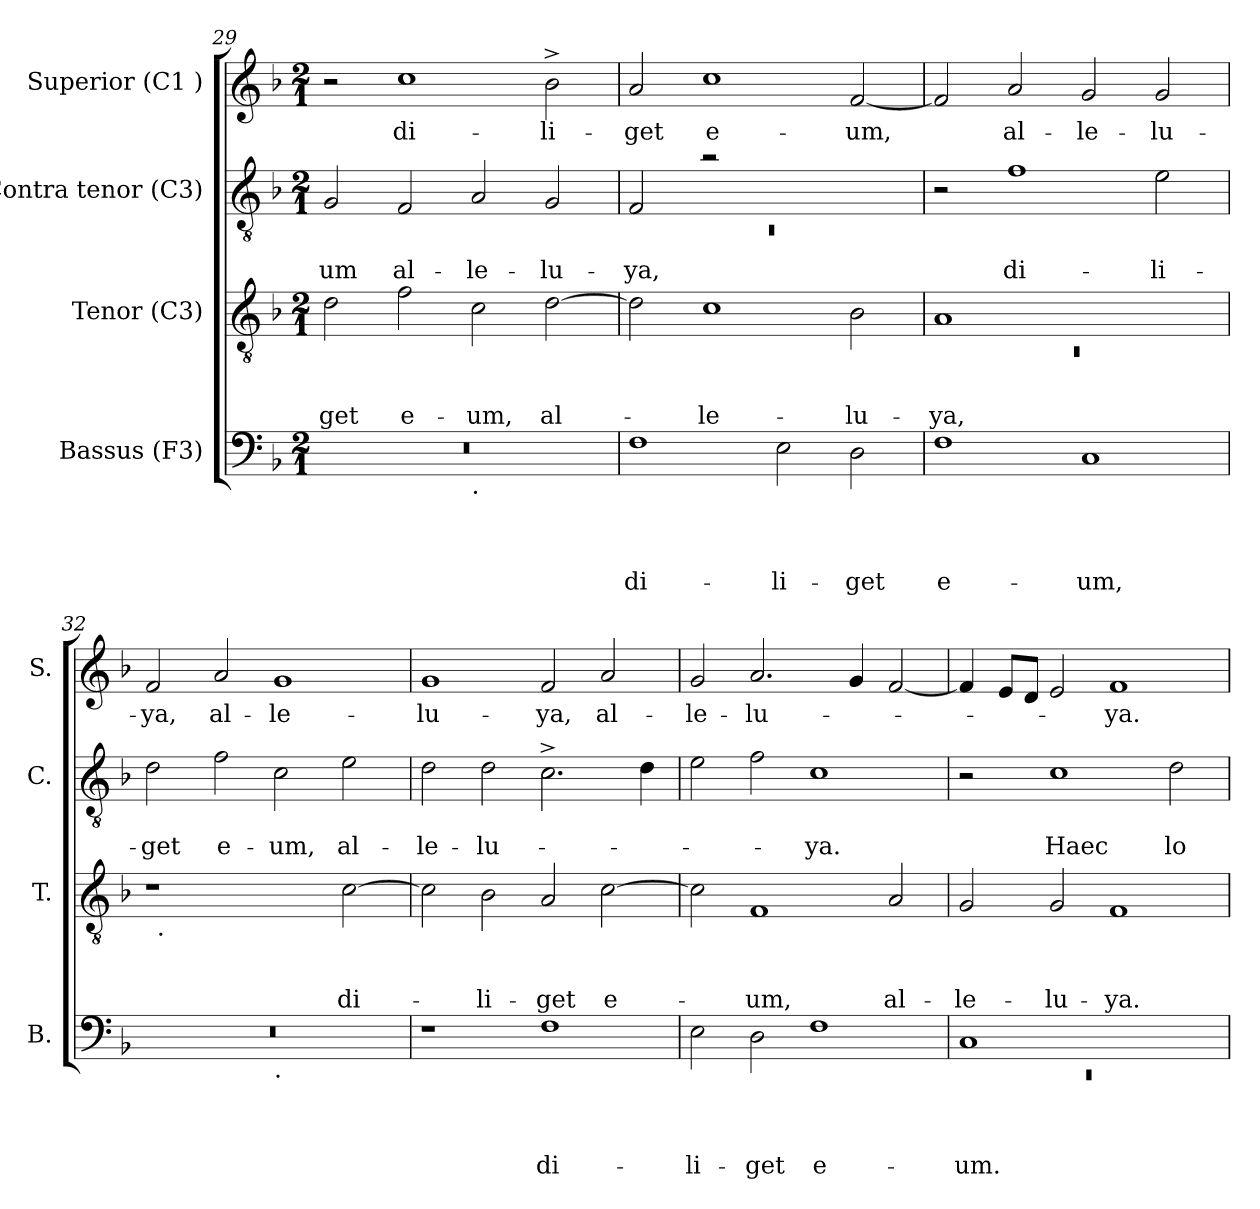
**kern	**text	**text	**text	**text	**kern	**text	**text	**text	**kern	**text	**text	**kern	**text
*part4	*part4	*part4	*part4	*part4	*part3	*part3	*part3	*part3	*part2	*part2	*part2	*part1	*part1
*staff4	*staff4	*staff4	*staff4	*staff4	*staff3	*staff3	*staff3	*staff3	*staff2	*staff2	*staff2	*staff1	*staff1
*I"Bassus (F3)	*	*	*	*	*I"Tenor (C3)	*	*	*	*I"Contra tenor (C3)	*	*	*I"Superior (C1 )	*
*I'B.	*	*	*	*	*I'T.	*	*	*	*I'C.	*	*	*I'S.	*
*clefF4	*	*	*	*	*clefGv2	*	*	*	*clefGv2	*	*	*clefG2	*
*k[b-]	*	*	*	*	*k[b-]	*	*	*	*k[b-]	*	*	*k[b-]	*
*F:	*	*	*	*	*F:	*	*	*	*F:	*	*	*F:	*
*M2/1	*	*	*	*	*M2/1	*	*	*	*M2/1	*	*	*M2/1	*
=29	=29	=29	=29	=29	=29	=29	=29	=29	=29	=29	=29	=29	=29
!	!	!	!	!	!	!	!	!LO:LY:b	!	!	!LO:LY:b	!	!
*^	*	*	*	*	*	*	*	*	*	*	*	*	*
0r	1ryy	.	.	.	.	2d\	.	.	-get	2G/	.	-um	2r	.
!	!	!	!	!	!	!	!	!	!LO:LY:b	!	!	!LO:LY:b	!	!LO:LY:b
.	.	.	.	.	.	2f\	.	.	e-	2F/	.	al-	1cc	di-
!	!LO:TX:b:t=.	!	!	!	!	!	!	!	!	!	!	!	!	!
!	!	!	!	!	!	!	!	!	!LO:LY:b	!	!	!LO:LY:b	!	!
.	1ryy	.	.	.	.	2c\	.	.	-um,	2A/	.	-le-	.	.
!	!	!	!	!	!	!	!	!	!LO:LY:b	!	!	!LO:LY:b	!	!LO:LY:b
.	.	.	.	.	.	[>2d\	.	.	al-	2G/	.	-lu-	2b-^>\	-li-
=30	=30	=30	=30	=30	=30	=30	=30	=30	=30	=30	=30	=30	=30	=30
*	*	*	*	*	*	*	*	*	*	*^	*	*	*	*
!	!	!	!	!	!LO:LY:b	!	!	!	!	!	!LO:N:vis=1	!	!LO:LY:b	!	!LO:LY:b
*v	*v	*	*	*	*	*	*	*	*	*	*	*	*	*	*
1F	.	.	.	di-	2d\]	.	.	.	2F/	0rC	.	-ya,	2a/	-get
!	!	!	!	!	!	!	!	!LO:LY:b	!	!	!	!	!	!LO:LY:b:rj
.	.	.	.	.	1c	.	.	-le-	2ra	.	.	.	1cc	e-
!	!	!	!	!LO:LY:b	!	!	!	!	!	!	!	!	!	!
2E\	.	.	.	-li-	.	.	.	.	1ryy	.	.	.	.	.
!	!	!	!	!LO:LY:b	!	!	!	!LO:LY:b	!	!	!	!	!	!LO:LY:b
2D\	.	.	.	-get	2B-\	.	.	-lu-	.	.	.	.	[<2f/	-um,
*	*	*	*	*	*	*	*	*	*v	*v	*	*	*	*
=31	=31	=31	=31	=31	=31	=31	=31	=31	=31	=31	=31	=31	=31
*	*	*	*	*	*^	*	*	*	*	*	*	*	*
!	!	!	!	!LO:LY:b:rj	!	!LO:N:vis=1	!	!	!LO:LY:b	!	!	!	!	!
1F	.	.	.	e-	1A	0rC	.	.	-ya,	2r	.	.	2f/]	.
!	!	!	!	!	!	!	!	!	!	!	!	!LO:LY:b	!	!LO:LY:b
.	.	.	.	.	.	.	.	.	.	1f	.	di-	2a/	al-
!	!	!	!	!LO:LY:b	!	!	!	!	!	!	!	!	!	!LO:LY:b
1C	.	.	.	-um,	1ryy	.	.	.	.	.	.	.	2g/	-le-
!	!	!	!	!	!	!	!	!	!	!	!	!LO:LY:b	!	!LO:LY:b
.	.	.	.	.	.	.	.	.	.	2e\	.	-li-	2g/	-lu-
!!LO:LB:g=z
=32	=32	=32	=32	=32	=32	=32	=32	=32	=32	=32	=32	=32	=32	=32
!	!	!	!	!	!	!	!	!	!	!	!	!LO:LY:b	!	!LO:LY:b
*^	*	*	*	*	*	*	*	*	*	*	*	*	*	*
0r	1ryy	.	.	.	.	1r	32ryy	.	.	.	2d\	.	-get	2f/	-ya,
!	!	!	!	!	!	!	!LO:TX:b:t=.	!	!	!	!	!	!	!	!
.	.	.	.	.	.	.	1ryy	.	.	.	.	.	.	.	.
!	!	!	!	!	!	!	!	!	!	!	!	!	!LO:LY:b	!	!LO:LY:b
.	.	.	.	.	.	.	.	.	.	.	2f\	.	e-	2a/	al-
!	!LO:TX:b:t=.	!	!	!	!	!	!	!	!	!	!	!	!	!	!
!	!	!	!	!	!	!	!	!	!	!	!	!	!LO:LY:b	!	!LO:LY:b
.	1ryy	.	.	.	.	2ryy	.	.	.	.	2c\	.	-um,	1g	-le-
.	.	.	.	.	.	.	2ryy	.	.	.	.	.	.	.	.
!	!	!	!	!	!	!	!	!	!	!LO:LY:b	!	!	!LO:LY:b	!	!
.	.	.	.	.	.	[>2c\	.	.	.	di-	2e\	.	al-	.	.
.	.	.	.	.	.	.	4...ryy	.	.	.	.	.	.	.	.
=33	=33	=33	=33	=33	=33	=33	=33	=33	=33	=33	=33	=33	=33	=33	=33
!	!	!	!	!	!	!	!	!	!	!	!	!	!LO:LY:b	!	!LO:LY:b
*v	*v	*	*	*	*	*	*	*	*	*	*	*	*	*	*
*	*	*	*	*	*v	*v	*	*	*	*	*	*	*	*
1r	.	.	.	.	2c\]	.	.	.	2d\	.	-le-	1g	-lu-
!	!	!	!	!	!	!	!	!LO:LY:b	!	!	!LO:LY:b	!	!
.	.	.	.	.	2B-\	.	.	-li-	2d\	.	-lu-	.	.
!	!	!	!	!LO:LY:b	!	!	!	!LO:LY:b	!	!	!	!	!LO:LY:b
1F	.	.	.	di-	2A/	.	.	-get	2.c^>\	.	.	2f/	-ya,
!	!	!	!	!	!	!	!	!LO:LY:b:rj	!	!	!	!	!LO:LY:b
.	.	.	.	.	[>2c\	.	.	e-	.	.	.	2a/	al-
.	.	.	.	.	.	.	.	.	4d\	.	.	.	.
=34	=34	=34	=34	=34	=34	=34	=34	=34	=34	=34	=34	=34	=34
!	!	!	!	!LO:LY:b	!	!	!	!	!	!	!	!	!LO:LY:b
2E\	.	.	.	-li-	2c\]	.	.	.	2e\	.	.	2g/	-le-
!	!	!	!	!LO:LY:b	!	!	!	!LO:LY:b	!	!	!	!	!LO:LY:b
2D\	.	.	.	-get	1F	.	.	-um,	2f\	.	.	2.a/	-lu-
!	!	!	!	!LO:LY:b:rj	!	!	!	!	!	!	!LO:LY:b	!	!
1F	.	.	.	e-	.	.	.	.	1c	.	-ya.	.	.
.	.	.	.	.	.	.	.	.	.	.	.	4g/	.
!	!	!	!	!	!	!	!	!LO:LY:b	!	!	!	!	!
.	.	.	.	.	2A/	.	.	al-	.	.	.	[<2f/	.
=35	=35	=35	=35	=35	=35	=35	=35	=35	=35	=35	=35	=35	=35
*^	*	*	*	*	*	*	*	*	*	*	*	*	*
!	!LO:N:vis=1	!	!	!	!LO:LY:b	!	!	!	!LO:LY:b	!	!	!	!	!
1C	0rEE	.	.	.	-um.	2G/	.	.	-le-	2r	.	.	4f/]	.
.	.	.	.	.	.	.	.	.	.	.	.	.	8e/L	.
.	.	.	.	.	.	.	.	.	.	.	.	.	8d/J	.
!	!	!	!	!	!	!	!	!	!LO:LY:b	!	!	!LO:LY:b	!	!
.	.	.	.	.	.	2G/	.	.	-lu-	1c	.	Haec	2e/	.
!	!	!	!	!	!	!	!	!	!LO:LY:b	!	!	!	!	!LO:LY:b
1ryy	.	.	.	.	.	1F	.	.	-ya.	.	.	.	1f	-ya.
!	!	!	!	!	!	!	!	!	!	!	!	!LO:LY:b	!	!
.	.	.	.	.	.	.	.	.	.	2d\	.	lo-	.	.
*v	*v	*	*	*	*	*	*	*	*	*	*	*	*	*
=	=	=	=	=	=	=	=	=	=	=	=	=	=
*-	*-	*-	*-	*-	*-	*-	*-	*-	*-	*-	*-	*-	*-
